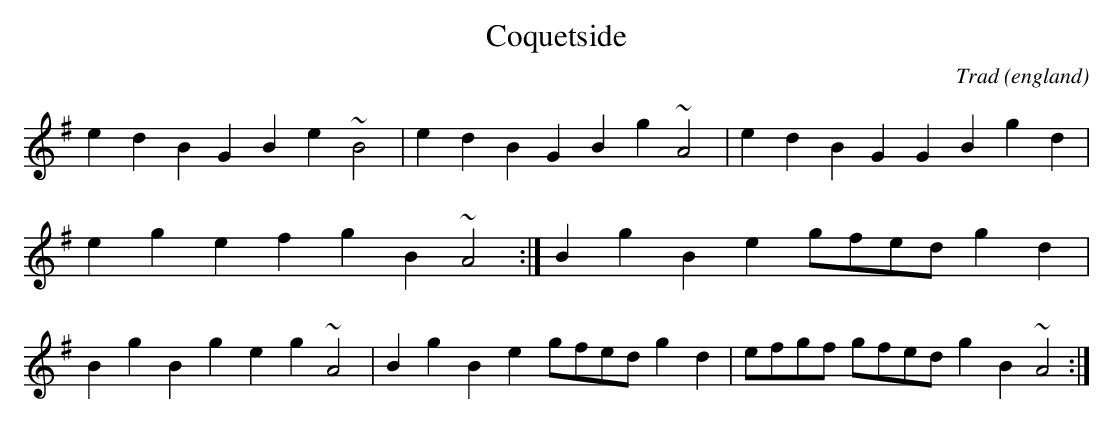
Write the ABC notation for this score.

X:1
T:Coquetside
O:england
C:Trad
M:4/4l
K:G
e2d2B2G2 B2e2 ~B4| e2d2B2G2  B2g2 ~A4| e2d2B2G2  G2B2g2d2| e2g2e2f2 g2B2 ~A4:|\
B2g2B2e2 gfed g2d2|B2g2B2g2 e2g2 ~A4|B2g2B2e2 gfed g2d2| efgf gfed g2B2 ~A4:|
